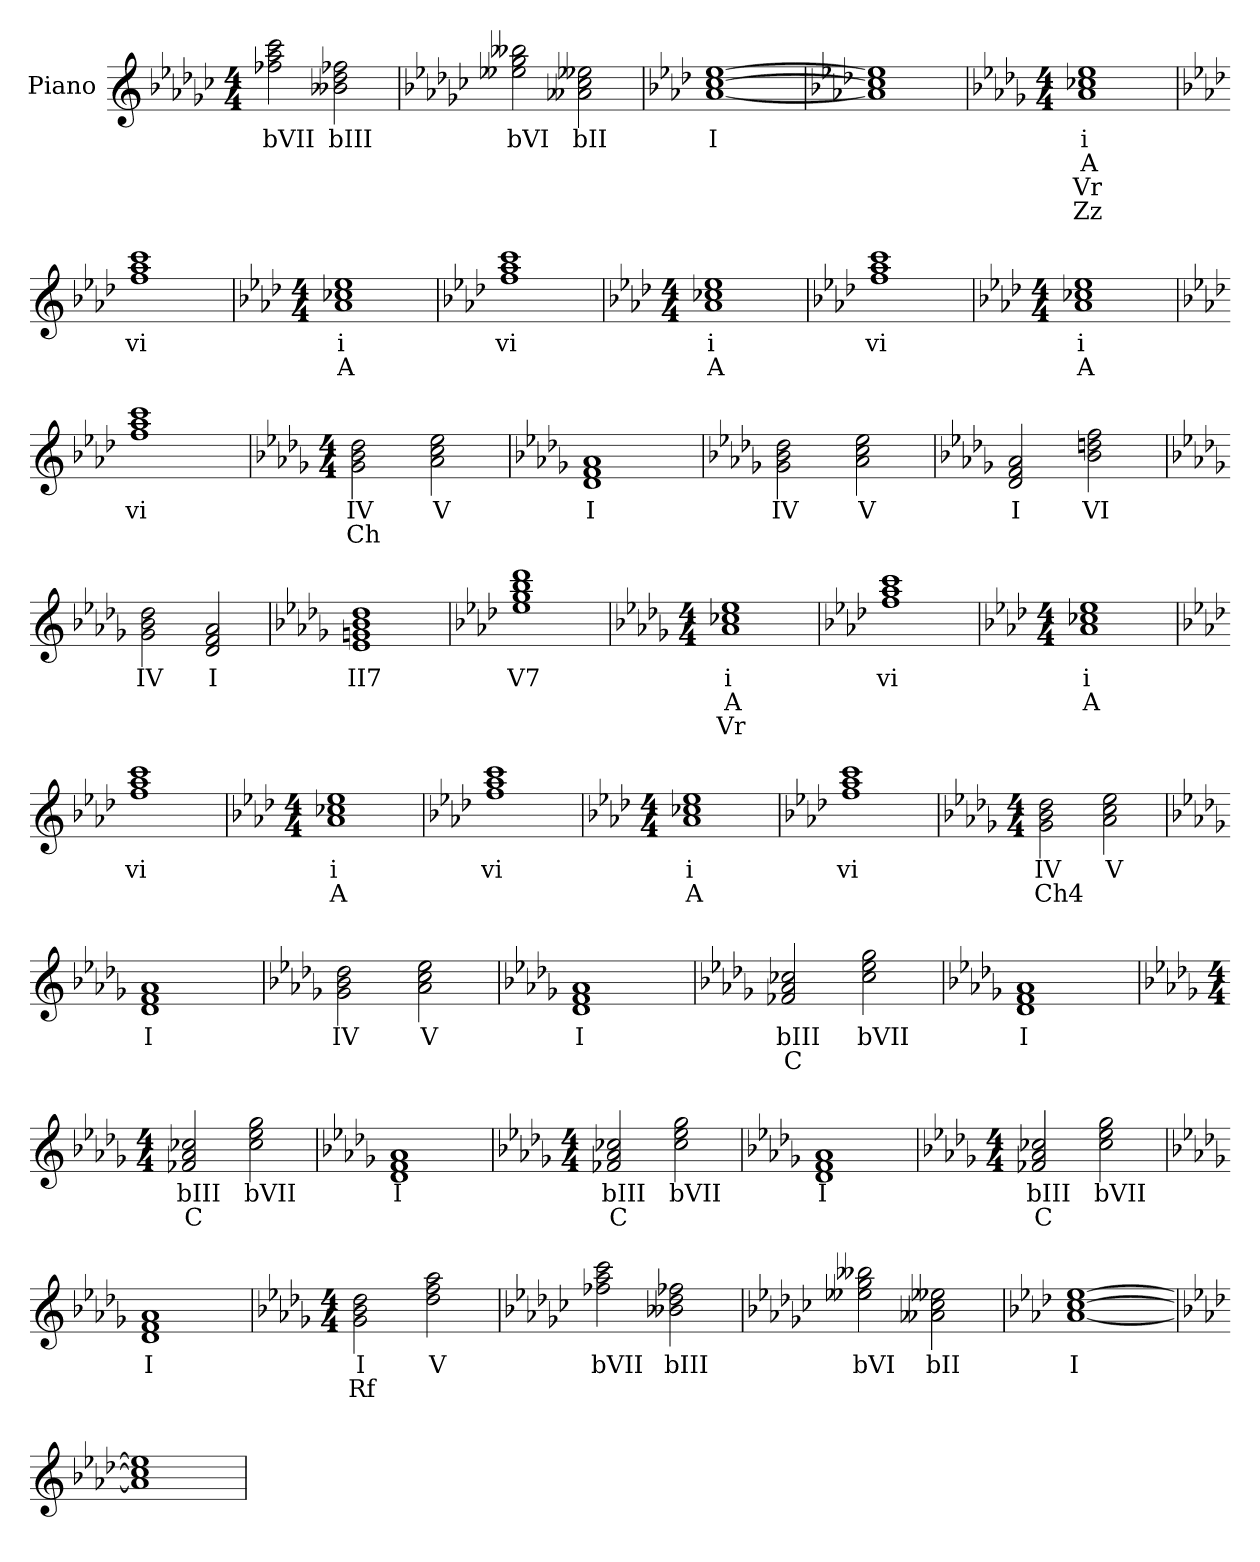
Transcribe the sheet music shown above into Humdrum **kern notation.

**kern	**text	**text	**text	**text
*part1	*part1	*part1	*part1	*part1
*staff1	*staff1	*staff1	*staff1	*staff1
*I"Piano	*	*	*	*
*I'Pno	*	*	*	*
*k[b-e-a-d-g-c-]	*	*	*	*
*G-:	*	*	*	*
*M4/4	*	*	*	*
=	=	=	=	=
2ff-X 2aa- 2ccc-	bVII	.	.	.
2b--X 2dd- 2ff-X	bIII	.	.	.
=	=	=	=	=
*k[b-e-a-d-g-c-]	*	*	*	*
*G-:	*	*	*	*
2ee--X 2gg- 2bb--X	bVI	.	.	.
2a--X 2cc- 2ee--X	bII	.	.	.
=	=	=	=	=
*k[b-e-a-d-]	*	*	*	*
*A-:	*	*	*	*
[1a- [1cc [1ee-	I	.	.	.
=	=	=	=	=
*k[b-e-a-d-]	*	*	*	*
*A-:	*	*	*	*
1a-] 1cc] 1ee-]	.	.	.	.
=	=	=	=	=
*k[b-e-a-d-g-]	*	*	*	*
*D-:	*	*	*	*
*M4/4	*	*	*	*
1a- 1cc-X 1ee-	i	A	Vr	Zz
=	=	=	=	=
*k[b-e-a-d-]	*	*	*	*
*A-:	*	*	*	*
1ff 1aa- 1ccc	vi	.	.	.
=	=	=	=	=
*k[b-e-a-d-]	*	*	*	*
*A-:	*	*	*	*
*M4/4	*	*	*	*
1a- 1cc-X 1ee-	i	A	.	.
=	=	=	=	=
*k[b-e-a-d-]	*	*	*	*
*A-:	*	*	*	*
1ff 1aa- 1ccc	vi	.	.	.
=	=	=	=	=
*k[b-e-a-d-]	*	*	*	*
*A-:	*	*	*	*
*M4/4	*	*	*	*
1a- 1cc-X 1ee-	i	A	.	.
=	=	=	=	=
*k[b-e-a-d-]	*	*	*	*
*A-:	*	*	*	*
1ff 1aa- 1ccc	vi	.	.	.
=	=	=	=	=
*k[b-e-a-d-]	*	*	*	*
*A-:	*	*	*	*
*M4/4	*	*	*	*
1a- 1cc-X 1ee-	i	A	.	.
=	=	=	=	=
*k[b-e-a-d-]	*	*	*	*
*A-:	*	*	*	*
1ff 1aa- 1ccc	vi	.	.	.
=	=	=	=	=
*k[b-e-a-d-g-]	*	*	*	*
*D-:	*	*	*	*
*M4/4	*	*	*	*
2g- 2b- 2dd-	IV	Ch	.	.
2a- 2cc 2ee-	V	.	.	.
=	=	=	=	=
*k[b-e-a-d-g-]	*	*	*	*
*D-:	*	*	*	*
1d- 1f 1a-	I	.	.	.
=	=	=	=	=
*k[b-e-a-d-g-]	*	*	*	*
*D-:	*	*	*	*
2g- 2b- 2dd-	IV	.	.	.
2a- 2cc 2ee-	V	.	.	.
=	=	=	=	=
*k[b-e-a-d-g-]	*	*	*	*
*D-:	*	*	*	*
2d- 2f 2a-	I	.	.	.
2b- 2ddn 2ff	VI	.	.	.
=	=	=	=	=
*k[b-e-a-d-g-]	*	*	*	*
*D-:	*	*	*	*
2g- 2b- 2dd-	IV	.	.	.
2d- 2f 2a-	I	.	.	.
=	=	=	=	=
*k[b-e-a-d-g-]	*	*	*	*
*D-:	*	*	*	*
1e- 1gn 1b- 1dd-	II7	.	.	.
=	=	=	=	=
*k[b-e-a-d-]	*	*	*	*
*A-:	*	*	*	*
1ee- 1gg 1bb- 1ddd-	V7	.	.	.
=	=	=	=	=
*k[b-e-a-d-g-]	*	*	*	*
*D-:	*	*	*	*
*M4/4	*	*	*	*
1a- 1cc-X 1ee-	i	A	Vr	.
=	=	=	=	=
*k[b-e-a-d-]	*	*	*	*
*A-:	*	*	*	*
1ff 1aa- 1ccc	vi	.	.	.
=	=	=	=	=
*k[b-e-a-d-]	*	*	*	*
*A-:	*	*	*	*
*M4/4	*	*	*	*
1a- 1cc-X 1ee-	i	A	.	.
=	=	=	=	=
*k[b-e-a-d-]	*	*	*	*
*A-:	*	*	*	*
1ff 1aa- 1ccc	vi	.	.	.
=	=	=	=	=
*k[b-e-a-d-]	*	*	*	*
*A-:	*	*	*	*
*M4/4	*	*	*	*
1a- 1cc-X 1ee-	i	A	.	.
=	=	=	=	=
*k[b-e-a-d-]	*	*	*	*
*A-:	*	*	*	*
1ff 1aa- 1ccc	vi	.	.	.
=	=	=	=	=
*k[b-e-a-d-]	*	*	*	*
*A-:	*	*	*	*
*M4/4	*	*	*	*
1a- 1cc-X 1ee-	i	A	.	.
=	=	=	=	=
*k[b-e-a-d-]	*	*	*	*
*A-:	*	*	*	*
1ff 1aa- 1ccc	vi	.	.	.
=	=	=	=	=
*k[b-e-a-d-g-]	*	*	*	*
*D-:	*	*	*	*
*M4/4	*	*	*	*
2g- 2b- 2dd-	IV	Ch4	.	.
2a- 2cc 2ee-	V	.	.	.
=	=	=	=	=
*k[b-e-a-d-g-]	*	*	*	*
*D-:	*	*	*	*
1d- 1f 1a-	I	.	.	.
=	=	=	=	=
*k[b-e-a-d-g-]	*	*	*	*
*D-:	*	*	*	*
2g- 2b- 2dd-	IV	.	.	.
2a- 2cc 2ee-	V	.	.	.
=	=	=	=	=
*k[b-e-a-d-g-]	*	*	*	*
*D-:	*	*	*	*
1d- 1f 1a-	I	.	.	.
=	=	=	=	=
*k[b-e-a-d-g-]	*	*	*	*
*D-:	*	*	*	*
2f-X 2a- 2cc-X	bIII	C	.	.
2cc- 2ee- 2gg-	bVII	.	.	.
=	=	=	=	=
*k[b-e-a-d-g-]	*	*	*	*
*D-:	*	*	*	*
1d- 1f 1a-	I	.	.	.
=	=	=	=	=
*k[b-e-a-d-g-]	*	*	*	*
*D-:	*	*	*	*
*M4/4	*	*	*	*
2f-X 2a- 2cc-X	bIII	C	.	.
2cc- 2ee- 2gg-	bVII	.	.	.
=	=	=	=	=
*k[b-e-a-d-g-]	*	*	*	*
*D-:	*	*	*	*
1d- 1f 1a-	I	.	.	.
=	=	=	=	=
*k[b-e-a-d-g-]	*	*	*	*
*D-:	*	*	*	*
*M4/4	*	*	*	*
2f-X 2a- 2cc-X	bIII	C	.	.
2cc- 2ee- 2gg-	bVII	.	.	.
=	=	=	=	=
*k[b-e-a-d-g-]	*	*	*	*
*D-:	*	*	*	*
1d- 1f 1a-	I	.	.	.
=	=	=	=	=
*k[b-e-a-d-g-]	*	*	*	*
*D-:	*	*	*	*
*M4/4	*	*	*	*
2f-X 2a- 2cc-X	bIII	C	.	.
2cc- 2ee- 2gg-	bVII	.	.	.
=	=	=	=	=
*k[b-e-a-d-g-]	*	*	*	*
*D-:	*	*	*	*
1d- 1f 1a-	I	.	.	.
=	=	=	=	=
*k[b-e-a-d-g-]	*	*	*	*
*D-:	*	*	*	*
*M4/4	*	*	*	*
2g- 2b- 2dd-	I	Rf	.	.
2dd- 2ff 2aa-	V	.	.	.
=	=	=	=	=
*k[b-e-a-d-g-c-]	*	*	*	*
*G-:	*	*	*	*
2ff-X 2aa- 2ccc-	bVII	.	.	.
2b--X 2dd- 2ff-X	bIII	.	.	.
=	=	=	=	=
*k[b-e-a-d-g-c-]	*	*	*	*
*G-:	*	*	*	*
2ee--X 2gg- 2bb--X	bVI	.	.	.
2a--X 2cc- 2ee--X	bII	.	.	.
=	=	=	=	=
*k[b-e-a-d-]	*	*	*	*
*A-:	*	*	*	*
[1a- [1cc [1ee-	I	.	.	.
=	=	=	=	=
*k[b-e-a-d-]	*	*	*	*
*A-:	*	*	*	*
1a-] 1cc] 1ee-]	.	.	.	.
=	=	=	=	=
*-	*-	*-	*-	*-
